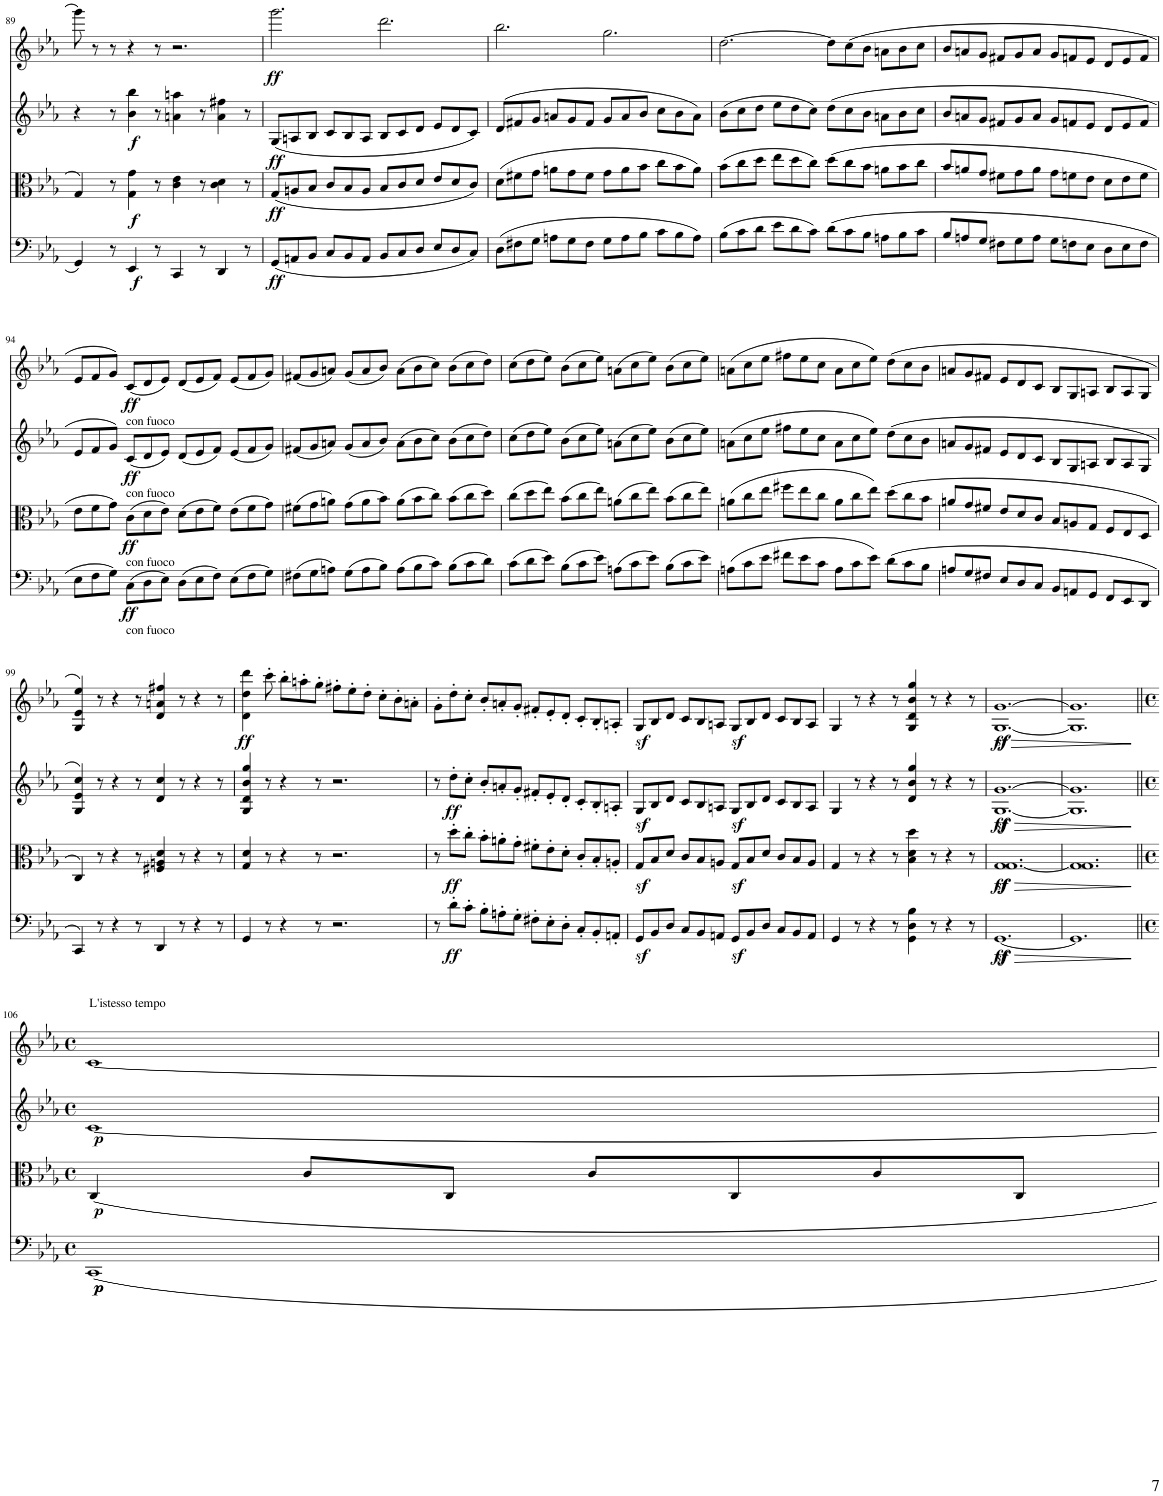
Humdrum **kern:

**kern	**dynam	**kern	**dynam	**kern	**dynam	**kern	**dynam
*part4	*part4	*part3	*part3	*part2	*part2	*part1	*part1
*staff4	*staff4	*staff3	*staff3	*staff2	*staff2	*staff1	*staff1
*I"Sampler	*	*I"Sampler	*	*I"Sampler	*	*I"Sampler	*
*I'Samp	*	*I'Samp	*	*I'Samp	*	*I'Samp	*
!!LO:PB:g=z
*clefF4	*	*clefC3	*	*clefG2	*	*clefG2	*
*k[b-e-a-]	*	*k[b-e-a-]	*	*k[b-e-a-]	*	*k[b-e-a-]	*
*M12/8	*	*M12/8	*	*M12/8	*	*M12/8	*
=89	=89	=89	=89	=89	=89	=89	=89
4GG/	.	4G/	.	4r	.	8ggg\]	.
.	.	.	.	.	.	8r	.
8r	.	8r	.	8r	.	8r	.
!	!LO:DY:b	!	!LO:DY:b	!	!LO:DY:b	!	!
4EE-/	f	4G\ 4g\	f	4b-\ 4bb-\	f	4r	.
8r	.	8r	.	8r	.	8r	.
4CC/	.	4c\ 4e-\	.	4an\ 4aan\	.	2.r	.
8r	.	8r	.	8r	.	.	.
4DD/	.	4c\ 4d\	.	4a\ 4ff#X\	.	.	.
8r	.	8r	.	8r	.	.	.
=90	=90	=90	=90	=90	=90	=90	=90
!	!LO:DY:b	!	!LO:DY:b	!	!LO:DY:b	!	!LO:DY:b
(8GG/L	ff	(8G/L	ff	(8G/L	ff	2.ggg\	ff
8AAn/	.	8An/	.	8An/	.	.	.
8BB-/J	.	8B-/J	.	8B-/J	.	.	.
8C/L	.	8c/L	.	8c/L	.	.	.
8BB-/	.	8B-/	.	8B-/	.	.	.
8AA/J	.	8A/J	.	8A/J	.	.	.
8BB-/L	.	8B-/L	.	8B-/L	.	2.ddd\	.
8C/	.	8c/	.	8c/	.	.	.
8D/J	.	8d/J	.	8d/J	.	.	.
8E-/L	.	8e-/L	.	8e-/L	.	.	.
8D/	.	8d/	.	8d/	.	.	.
8C/J)	.	8c/J)	.	8c/J)	.	.	.
=91	=91	=91	=91	=91	=91	=91	=91
(8D\L	.	(8d\L	.	(8d/L	.	2.bb-\	.
8F#X\	.	8f#X\	.	8f#X/	.	.	.
8G\J	.	8g\J	.	8g/J	.	.	.
8An\L	.	8an\L	.	8an/L	.	.	.
8G\	.	8g\	.	8g/	.	.	.
8F#\J	.	8f#\J	.	8f#/J	.	.	.
8G\L	.	8g\L	.	8g/L	.	2.gg\	.
8A\	.	8a\	.	8a/	.	.	.
8B-\J	.	8b-\J	.	8b-/J	.	.	.
8c\L	.	8cc\L	.	8cc\L	.	.	.
8B-\	.	8b-\	.	8b-\	.	.	.
8A\J)	.	8a\J)	.	8a\J)	.	.	.
=92	=92	=92	=92	=92	=92	=92	=92
(8B-\L	.	(8b-\L	.	(8b-\L	.	[2.dd\	.
8c\	.	8cc\	.	8cc\	.	.	.
8d\J	.	8dd\J	.	8dd\J	.	.	.
8e-\L	.	8ee-\L	.	8ee-\L	.	.	.
8d\	.	8dd\	.	8dd\	.	.	.
8c\J)	.	8cc\J)	.	8cc\J)	.	.	.
(8d\L	.	(8dd\L	.	(8dd\L	.	8dd\L]	.
8c\	.	8cc\	.	8cc\	.	(8cc\	.
8B-\J	.	8b-\J	.	8b-\J	.	8b-\J	.
8An\L	.	8an\L	.	8an\L	.	8an\L	.
8B-\	.	8b-\	.	8b-\	.	8b-\	.
8c\J	.	8cc\J	.	8cc\J	.	8cc\J	.
=93	=93	=93	=93	=93	=93	=93	=93
8B-/L	.	8b-/L	.	8b-/L	.	8b-/L	.
8An/	.	8an/	.	8an/	.	8an/	.
8G/J	.	8g/J	.	8g/J	.	8g/J	.
8F#X\L	.	8f#X\L	.	8f#X/L	.	8f#X/L	.
8G\	.	8g\	.	8g/	.	8g/	.
8A\J	.	8a\J	.	8a/J	.	8a/J	.
8G\L	.	8g\L	.	8g/L	.	8g/L	.
8Fn\	.	8fn\	.	8fn/	.	8fn/	.
8E-\J	.	8e-\J	.	8e-/J	.	8e-/J	.
8D\L	.	8d\L	.	8d/L	.	8d/L	.
8E-\	.	8e-\	.	8e-/	.	8e-/	.
8F\J	.	8f\J	.	8f/J	.	8f/J	.
!!LO:LB:g=z
=94	=94	=94	=94	=94	=94	=94	=94
8E-\L	.	8e-\L	.	8e-/L	.	8e-/L	.
8F\	.	8f\	.	8f/	.	8f/	.
8G\J)	.	8g\J)	.	8g/J)	.	8g/J)	.
!	!	!	!	!	!	!LO:TX:b:t=con fuoco	!
!	!	!	!	!LO:TX:b:t=con fuoco	!	!	!
!	!	!LO:TX:b:t=con fuoco	!	!	!	!	!
!LO:TX:b:t=con fuoco	!	!	!	!	!	!	!
!	!LO:DY:b	!	!LO:DY:b	!	!LO:DY:b	!	!LO:DY:b
(8C\L	ff	(8c\L	ff	(8c/L	ff	(8c/L	ff
8D\	.	8d\	.	8d/	.	8d/	.
8E-\J)	.	8e-\J)	.	8e-/J)	.	8e-/J)	.
(8D\L	.	(8d\L	.	(8d/L	.	(8d/L	.
8E-\	.	8e-\	.	8e-/	.	8e-/	.
8F\J)	.	8f\J)	.	8f/J)	.	8f/J)	.
(8E-\L	.	(8e-\L	.	(8e-/L	.	(8e-/L	.
8F\	.	8f\	.	8f/	.	8f/	.
8G\J)	.	8g\J)	.	8g/J)	.	8g/J)	.
=95	=95	=95	=95	=95	=95	=95	=95
(8F#X\L	.	(8f#X\L	.	(8f#X/L	.	(8f#X/L	.
8G\	.	8g\	.	8g/	.	8g/	.
8An\J)	.	8an\J)	.	8an/J)	.	8an/J)	.
(8G\L	.	(8g\L	.	(8g/L	.	(8g/L	.
8A\	.	8a\	.	8a/	.	8a/	.
8B-\J)	.	8b-\J)	.	8b-/J)	.	8b-/J)	.
(8A\L	.	(8a\L	.	(8a\L	.	(8a\L	.
8B-\	.	8b-\	.	8b-\	.	8b-\	.
8c\J)	.	8cc\J)	.	8cc\J)	.	8cc\J)	.
(8B-\L	.	(8b-\L	.	(8b-\L	.	(8b-\L	.
8c\	.	8cc\	.	8cc\	.	8cc\	.
8d\J)	.	8dd\J)	.	8dd\J)	.	8dd\J)	.
=96	=96	=96	=96	=96	=96	=96	=96
(8c\L	.	(8cc\L	.	(8cc\L	.	(8cc\L	.
8d\	.	8dd\	.	8dd\	.	8dd\	.
8e-\J)	.	8ee-\J)	.	8ee-\J)	.	8ee-\J)	.
(8B-\L	.	(8b-\L	.	(8b-\L	.	(8b-\L	.
8c\	.	8cc\	.	8cc\	.	8cc\	.
8e-\J)	.	8ee-\J)	.	8ee-\J)	.	8ee-\J)	.
(8An\L	.	(8an\L	.	(8an\L	.	(8an\L	.
8c\	.	8cc\	.	8cc\	.	8cc\	.
8e-\J)	.	8ee-\J)	.	8ee-\J)	.	8ee-\J)	.
(8B-\L	.	(8b-\L	.	(8b-\L	.	(8b-\L	.
8c\	.	8cc\	.	8cc\	.	8cc\	.
8e-\J)	.	8ee-\J)	.	8ee-\J)	.	8ee-\J)	.
=97	=97	=97	=97	=97	=97	=97	=97
(8An\L	.	(8an\L	.	(8an\L	.	(8an\L	.
8c\	.	8cc\	.	8cc\	.	8cc\	.
8e-\J	.	8ee-\J	.	8ee-\J	.	8ee-\J	.
8f#X\L	.	8ff#X\L	.	8ff#X\L	.	8ff#X\L	.
8e-\	.	8ee-\	.	8ee-\	.	8ee-\	.
8c\J	.	8cc\J	.	8cc\J	.	8cc\J	.
8A\L	.	8a\L	.	8a\L	.	8a\L	.
8c\	.	8cc\	.	8cc\	.	8cc\	.
8e-\J)	.	8ee-\J)	.	8ee-\J)	.	8ee-\J)	.
(8d\L	.	(8dd\L	.	(8dd\L	.	(8dd\L	.
8c\	.	8cc\	.	8cc\	.	8cc\	.
8B-\J	.	8b-\J	.	8b-\J	.	8b-\J	.
=98	=98	=98	=98	=98	=98	=98	=98
8An/L	.	8an/L	.	8an/L	.	8an/L	.
8G/	.	8g/	.	8g/	.	8g/	.
8F#X/J	.	8f#X/J	.	8f#X/J	.	8f#X/J	.
8E-/L	.	8e-/L	.	8e-/L	.	8e-/L	.
8D/	.	8d/	.	8d/	.	8d/	.
8C/J	.	8c/J	.	8c/J	.	8c/J	.
8BB-/L	.	8B-/L	.	8B-/L	.	8B-/L	.
8AAn/	.	8An/	.	8G/	.	8G/	.
8GG/J	.	8G/J	.	8An/J	.	8An/J	.
8FF/L	.	8F/L	.	8B-/L	.	8B-/L	.
8EE-/	.	8E-/	.	8A/	.	8A/	.
8DD/J	.	8D/J	.	8G/J	.	8G/J	.
!!LO:LB:g=z
=99	=99	=99	=99	=99	=99	=99	=99
4CC/)	.	4C/)	.	4G/ 4e-/ 4cc/)	.	4G/ 4e-/ 4ee-/)	.
8r	.	8r	.	8r	.	8r	.
4r	.	4r	.	4r	.	4r	.
8r	.	8r	.	8r	.	8r	.
4DD/	.	4F#X/ 4An/ 4d/	.	4d/ 4cc/	.	4d/ 4an/ 4ff#X/	.
8r	.	8r	.	8r	.	8r	.
4r	.	4r	.	4r	.	4r	.
8r	.	8r	.	8r	.	8r	.
=100	=100	=100	=100	=100	=100	=100	=100
!	!	!	!	!	!	!	!LO:DY:b
4GG/	.	4G/ 4d/	.	4G/ 4d/ 4b-/ 4gg/	.	4d\ 4dd\ 4ddd\	ff
8r	.	8r	.	8r	.	8ccc'\	.
4r	.	4r	.	4r	.	8bb-'\L	.
.	.	.	.	.	.	8aan'\	.
8r	.	8r	.	8r	.	8gg'\J	.
2.r	.	2.r	.	2.r	.	8ff#X'\L	.
.	.	.	.	.	.	8ee-'\	.
.	.	.	.	.	.	8dd'\J	.
.	.	.	.	.	.	8cc'\L	.
.	.	.	.	.	.	8b-'\	.
.	.	.	.	.	.	8an'\J	.
=101	=101	=101	=101	=101	=101	=101	=101
8r	.	8r	.	8r	.	8g'\L	.
!	!LO:DY:b	!	!LO:DY:b	!	!LO:DY:b	!	!
8d'\L	ff	8dd'\L	ff	8dd'\L	ff	8dd'\	.
8c'\J	.	8cc'\J	.	8cc'\J	.	8cc'\J	.
8B-'\L	.	8b-'\L	.	8b-'/L	.	8b-'/L	.
8An'\	.	8an'\	.	8an'/	.	8an'/	.
8G'\J	.	8g'\J	.	8g'/J	.	8g'/J	.
8F#X'\L	.	8f#X'\L	.	8f#X'/L	.	8f#X'/L	.
8E-'\	.	8e-'\	.	8e-'/	.	8e-'/	.
8D'\J	.	8d'\J	.	8d'/J	.	8d'/J	.
8C'/L	.	8c'/L	.	8c'/L	.	8c'/L	.
8BB-'/	.	8B-'/	.	8B-'/	.	8B-'/	.
8AAn'/J	.	8An'/J	.	8An'/J	.	8An'/J	.
=102	=102	=102	=102	=102	=102	=102	=102
8GGz</L	.	8Gz</L	.	8Gz</L	.	8Gz</L	.
8BB-/	.	8B-/	.	8B-/	.	8B-/	.
8D/J	.	8d/J	.	8d/J	.	8d/J	.
8C/L	.	8c/L	.	8c/L	.	8c/L	.
8BB-/	.	8B-/	.	8B-/	.	8B-/	.
8AAn/J	.	8An/J	.	8An/J	.	8An/J	.
8GGz</L	.	8Gz</L	.	8Gz</L	.	8Gz</L	.
8BB-/	.	8B-/	.	8B-/	.	8B-/	.
8D/J	.	8d/J	.	8d/J	.	8d/J	.
8C/L	.	8c/L	.	8c/L	.	8c/L	.
8BB-/	.	8B-/	.	8B-/	.	8B-/	.
8AA/J	.	8A/J	.	8A/J	.	8A/J	.
=103	=103	=103	=103	=103	=103	=103	=103
4GG/	.	4G/	.	4G/	.	4G/	.
8r	.	8r	.	8r	.	8r	.
4r	.	4r	.	4r	.	4r	.
8r	.	8r	.	8r	.	8r	.
4GG\ 4D\ 4B-\	.	4B-\ 4d\ 4dd\	.	4d/ 4b-/ 4gg/	.	4G/ 4d/ 4b-/ 4gg/	.
8r	.	8r	.	8r	.	8r	.
4r	.	4r	.	4r	.	4r	.
8r	.	8r	.	8r	.	8r	.
=104	=104	=104	=104	=104	=104	=104	=104
!	!LO:HP:b	!	!LO:HP:b	!	!LO:HP:b	!	!LO:HP:b
!	!LO:DY:n=1:b	!	!LO:DY:n=1:b	!	!LO:DY:n=1:b	!	!LO:DY:n=1:b
[1.GGz<	> ff	1.Gz< [1.Gz<	> ff	[1.Gz< [1.gz<	> ff	[1.Gz< [1.gz<	> ff
=105	=105	=105	=105	=105	=105	=105	=105
1.GG]	.	1.G] 1.G	.	1.G] 1.g]	.	1.G] 1.g]	.
.	]	.	]	.	]	.	]
!!LO:LB:g=z
=106||	=106||	=106||	=106||	=106||	=106||	=106||	=106||
*M4/4	*	*M4/4	*	*M4/4	*	*M4/4	*
*met(c)	*	*met(c)	*	*met(c)	*	*met(c)	*
!	!	!	!	!	!	!LO:TX:a:t=L'istesso tempo	!
!	!LO:DY:b	!	!	!	!	!	!
!	!LO:DY:n=1:b	!	!LO:DY:b	!	!LO:DY:b	!	!
1CC	p p	4C/	p	[1c	p	[1c	.
.	.	8c/L	.	.	.	.	.
.	.	8C/J	.	.	.	.	.
.	.	8c/L	.	.	.	.	.
.	.	8C/	.	.	.	.	.
.	.	8c/	.	.	.	.	.
.	.	8C/J	.	.	.	.	.
=	=	=	=	=	=	=	=
*-	*-	*-	*-	*-	*-	*-	*-
